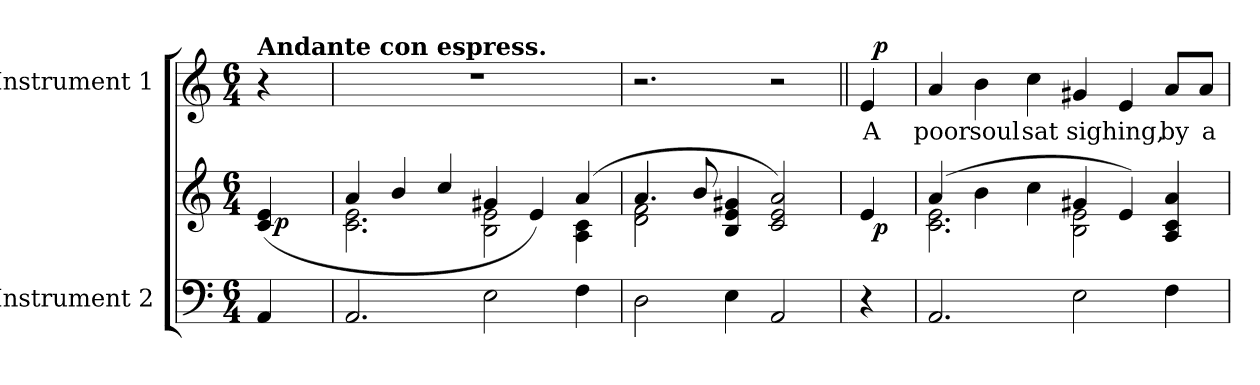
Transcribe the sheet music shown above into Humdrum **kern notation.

**kern	**kern	**dynam	**kern	**text	**dynam
*part2	*part2	*part2	*part1	*part1	*part1
*staff3	*staff2	*staff2/3	*staff1	*staff1	*staff1
*I"Instrument 2	*	*	*I"Instrument 1	*	*
!!LO:PB:g=z
*stria5	*stria5	*	*stria5	*	*
*clefF4	*clefG2	*	*clefG2	*	*
*M6/4	*M6/4	*	*M6/4	*	*
=1	=1	=1	=1	=1	=1
*	*^	*	*	*	*
!	!	!	!	!LO:TX:a:B:t=Andante con espress.	!	!
4AA/	(>4e/ 4c/	32.ryy	.	4r	.	.
!	!	!	!LO:DY:b	!	!	!
.	.	8ryy	p	.	.	.
.	.	16ryy	.	.	.	.
.	.	64ryy	.	.	.	.
=2	=2	=2	=2	=2	=2	=2
2.AA/	4a/	2.e\ 2.c\	.	1.r	.	.
.	4b/	.	.	.	.	.
.	4cc/	.	.	.	.	.
2E\	4g#X/	2B\ 2e\	.	.	.	.
.	4e/)	.	.	.	.	.
4F\	(>4a/	4A\ 4c\	.	.	.	.
=3	=3	=3	=3	=3	=3	=3
2D\	4.a/	2f\ 2d\	.	2.r	.	.
.	8b/	.	.	.	.	.
4E\	4B/ 4g#X/ 4e/	2.ryy	.	.	.	.
2AA/	2e/ 2a/ 2c/)	.	.	2r	.	.
=4	=4	=4	=4||	=4||	=4||	=4||
!	!	!	!	!	!LO:LY:b:cj	!
*	*	*	*	*^	*	*
4r	4e/	32ryy	.	4e/	32ryy	A	.
!	!	!	!LO:DY:b	!	!	!	!LO:DY:a
.	.	8..ryy	p	.	8..ryy	.	p
=5	=5	=5	=5	=5	=5	=5	=5
!	!	!	!	!	!	!LO:LY:b:cj	!
*	*	*	*	*v	*v	*	*
2.AA/	(>4a/	2.e\ 2.c\	.	4a/	poor	.
!	!	!	!	!	!LO:LY:b:cj	!
.	4b\	.	.	4b\	soul	.
!	!	!	!	!	!LO:LY:b:cj	!
.	4cc\	.	.	4cc\	sat	.
!	!	!	!	!	!LO:LY:b:cj	!
2E\	2B\ 2e\	4g#X/	.	4g#X/	sighing,	.
.	.	4e/)	.	4e/	.	.
!	!	!	!	!	!LO:LY:b:cj	!
4F\	4A/ 4c/ 4a/	4ryy	.	8a/L	by	.
!	!	!	!	!	!LO:LY:b:cj	!
.	.	.	.	8a/J	a	.
*	*v	*v	*	*	*	*
=	=	=	=	=	=
*-	*-	*-	*-	*-	*-
